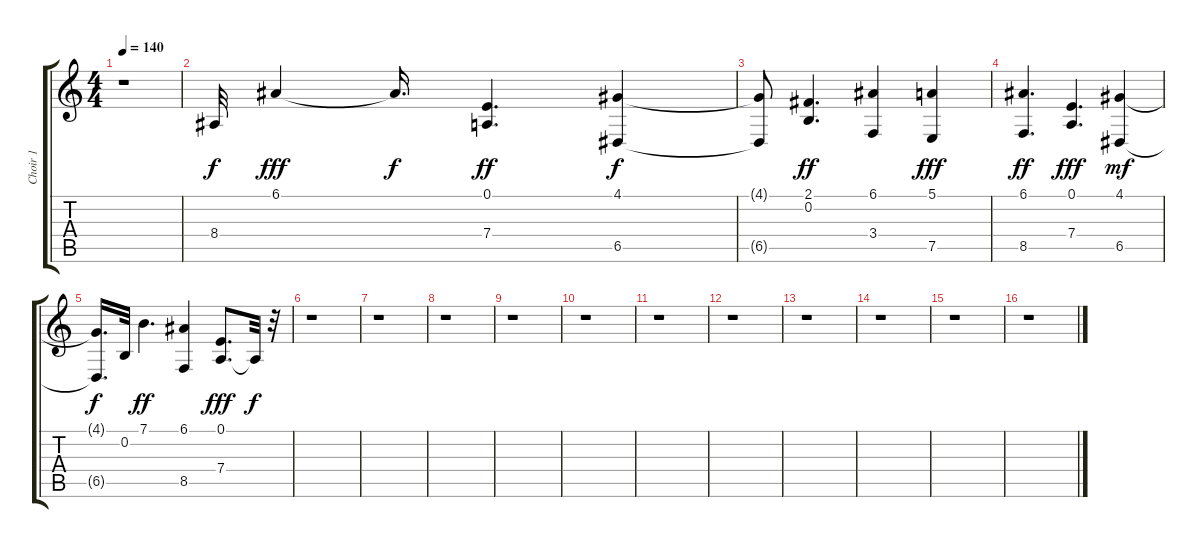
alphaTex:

\track ("Choir 1" "Choir 1") {instrument pad4choir}
\staff {score tabs}
\tuning (E4 B3 G3 D3 A2 E2) {hide}
\ts (4 4)
\tempo 140
\clef g2
\ks c
r.1{dy f instrument pad4choir} |
8.4.32 6.1.4{dy fff} 6.1{t}.16{d dy f} (0.1 7.4).4{d dy ff} (4.1 6.5).4{dy f} |
(4.1{t} 6.5{t}).8 (2.1 0.2).4{d dy ff} (6.1 3.4).4 (5.1 7.5).4{dy fff} |
(6.1 8.5).4{d dy ff} (0.1 7.4).4{d dy fff} (4.1 6.5).4{dy mf} |
(4.1{t} 6.5{t}).16{d dy f} 0.2.32 7.1.4{d dy ff} (6.1 8.5).4 (0.1 7.4).8{d dy fff} 7.4{t}.32{dy f} r.32 |
r.1 |
r.1 |
r.1 |
r.1 |
r.1 |
r.1 |
r.1 |
r.1 |
r.1 |
r.1 |
r.1
